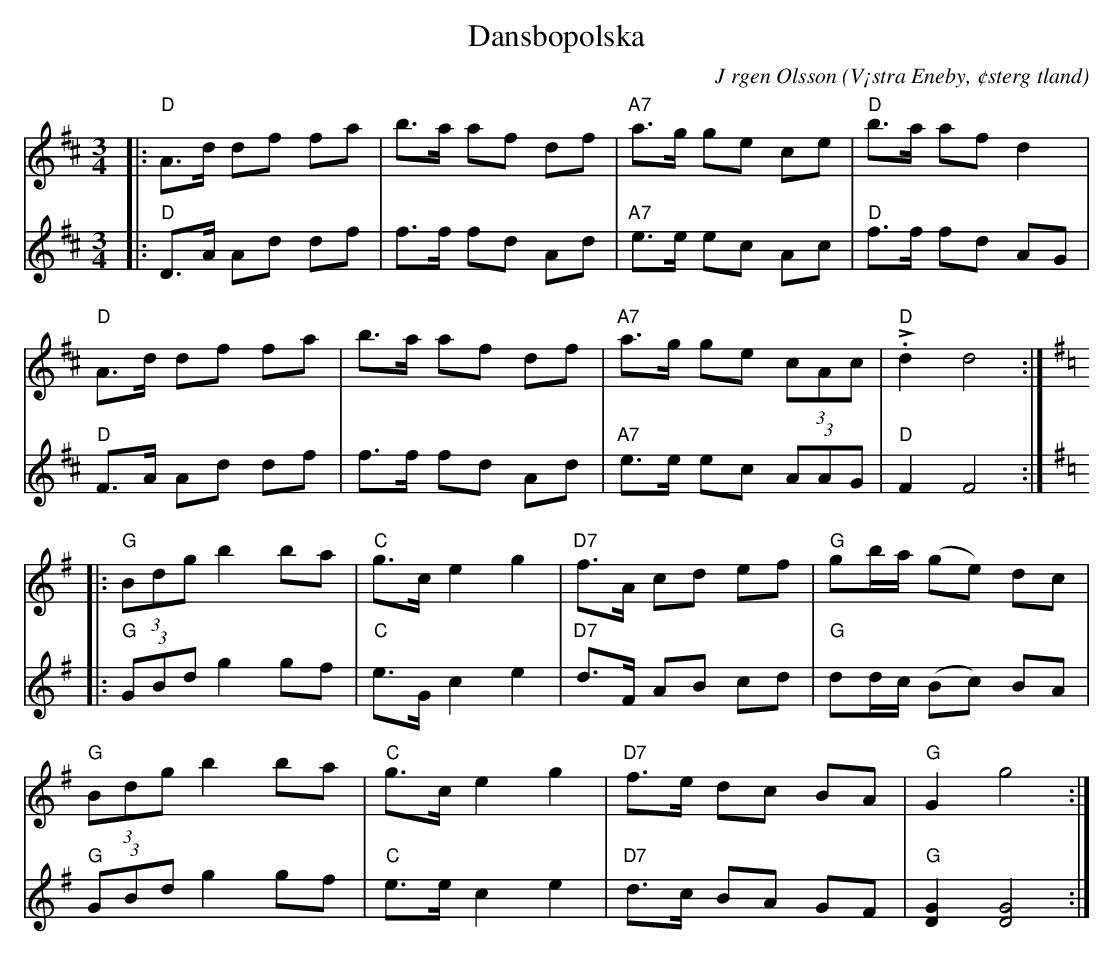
X:1
T:Dansbopolska
C:J rgen Olsson
O:V¡stra Eneby, ¢sterg tland
M:3/4
L:1/8
K:D
V:1
|:"D"A>d df fa|b>a af df|"A7"a>g ge ce|"D"b>a af d2|
"D"A>d df fa|b>a af df|"A7"a>g ge (3cAc|"D"L.d2 d4:|
[K:G]|:"G"(3Bdg b2 ba|"C"g>c e2 g2|"D7"f>A cd ef|"G" gb/a/ (ge) dc|
"G"(3Bdg b2 ba|"C"g>c e2 g2|"D7"f>e dc BA|"G" G2 g4:|
V:2
|:"D"D>A Ad df|f>f fd Ad|"A7"e>e ec Ac|"D"f>f fd AG|
"D"F>A Ad df|f>f fd Ad|"A7"e>e ec (3AAG|"D"F2 F4:|
[K:G]|:"G"(3GBd g2 gf|"C"e>G c2 e2|"D7"d>F AB cd|"G" dd/c/ (Bc) BA|
"G"(3GBd g2 gf|"C"e>e c2 e2|"D7"d>c BA GF|"G" [DG]2 [DG]4:|
